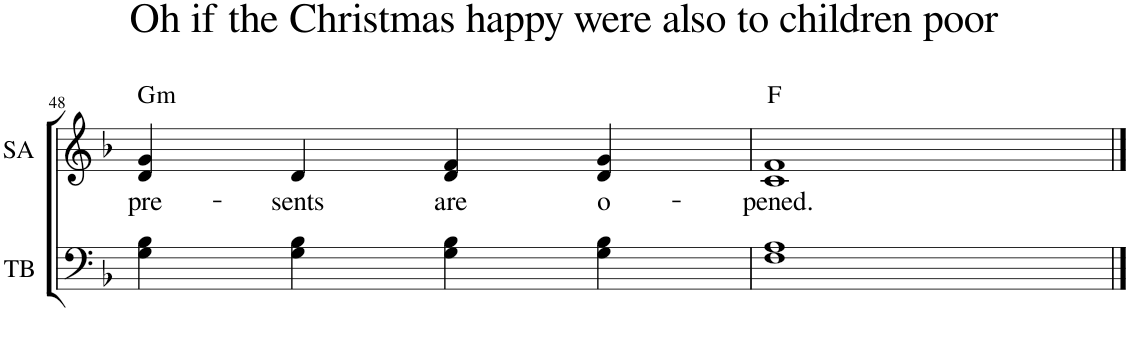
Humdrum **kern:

**kern	**kern	**text	**harte
*part2	*part1	*part1	*part1
*staff2	*staff1	*staff1	*
*I"Tenor &amp; Bass	*I"Soprano &amp; Alto	*	*
*I'TB	*I'SA	*	*
!!LO:PB:g=z
*clefF4	*clefG2	*	*
*k[b-]	*k[b-]	*	*
*M4/4	*M4/4	*	*
=48	=48	=48	=48
!	!	!LO:LY:b	!LO:H:kt=m
4G\ 4B-\	4d/ 4g/	pre-	G:min
!	!	!LO:LY:b	!
4G\ 4B-\	4d/	-sents	.
!	!	!LO:LY:b	!
4G\ 4B-\	4d/ 4f/	are	.
!	!	!LO:LY:b	!
4G\ 4B-\	4d/ 4g/	o-	.
=49	=49	=49	=49
!	!	!LO:LY:b	!
1F 1A	1c 1f	-pened.	F:maj
==	==	==	==
*-	*-	*-	*-
